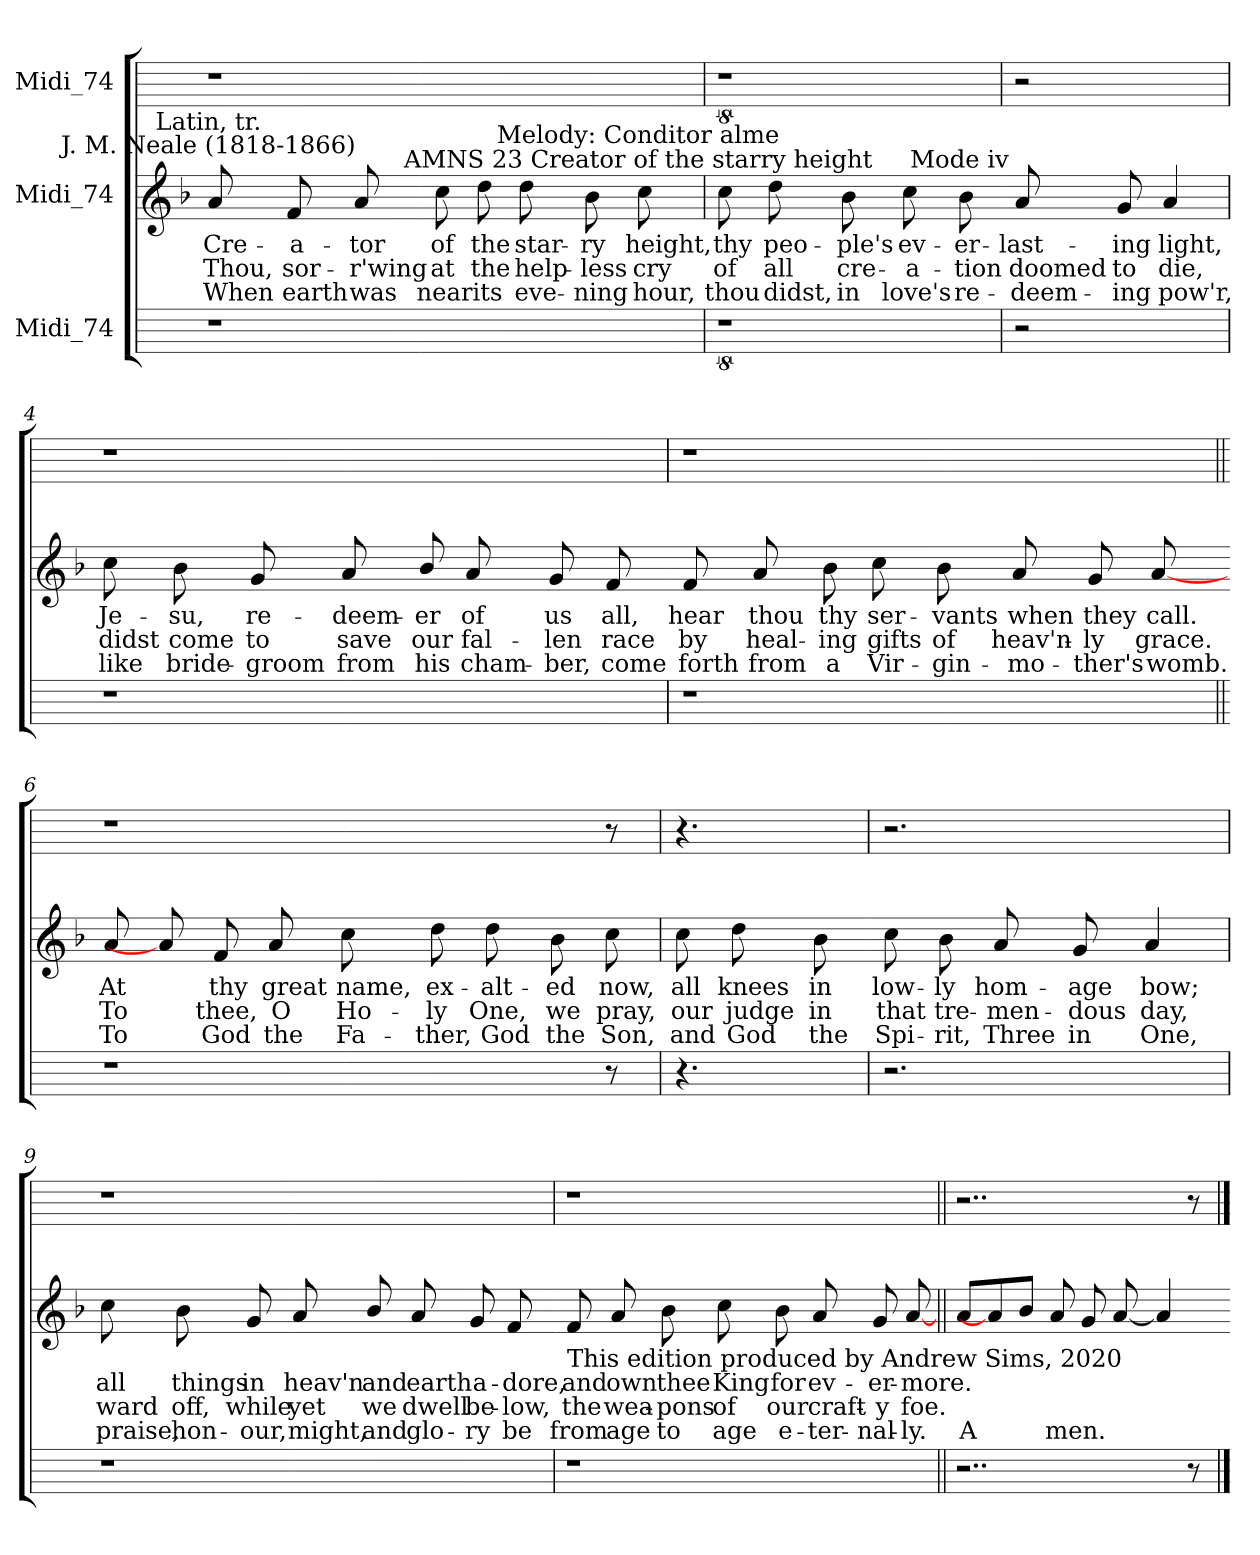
**kern	**kern	**text	**text	**text	**kern
*part3	*part2	*part2	*part2	*part2	*part1
*staff3	*staff2	*staff2	*staff2	*staff2	*staff1
*I"Midi_74	*I"Midi_74	*	*	*	*I"Midi_74
*	*clefG2	*	*	*	*
*	*k[b-]	*	*	*	*
*	*F:	*	*	*	*
=1	=1	=1	=1	=1	=1
!	!LO:TX:a:cj:t=Latin, tr.\nJ. M. Neale (1818-1866)	!	!	!	!
!	!	!LO:LY:b	!LO:LY:b	!LO:LY:b	!
1r	8a	Cre-	-Thou,	When	1r
!	!	!LO:LY:b	!LO:LY:b	!LO:LY:b	!
.	8f	a-	-sor-	-earth	.
!	!	!LO:LY:b	!LO:LY:b	!LO:LY:b	!
.	8a	tor	r'wing	was	.
!	!	!LO:LY:b	!LO:LY:b	!LO:LY:b	!
.	8cc	of	at	near	.
!	!	!LO:LY:b	!LO:LY:b	!LO:LY:b	!
.	8dd	the	the	its	.
!	!	!LO:LY:b	!LO:LY:b	!LO:LY:b	!
.	8dd	star-	-help-	-eve-	.
!	!	!LO:LY:b	!LO:LY:b	!LO:LY:b	!
.	8b-	-ry	less	ning	.
!	!LO:TX:a:cj:t=AMNS 23 Creator of the starry height	!	!	!	!
!	!LO:TX:a:cj:t=Melody&colon; Conditor alme	!	!	!	!
!	!	!LO:LY:b	!LO:LY:b	!LO:LY:b	!
.	8cc	height,	cry	hour,	.
=2	=2	=2	=2	=2	=2
!	!	!LO:LY:b	!LO:LY:b	!LO:LY:b	!
8%5r	8cc	thy	of	thou	8%5r
!	!	!LO:LY:b	!LO:LY:b	!LO:LY:b	!
.	8dd	peo-	-all	didst,	.
!	!	!LO:LY:b	!LO:LY:b	!LO:LY:b	!
.	8b-	ple's	cre-	-in	.
!	!	!LO:LY:b	!LO:LY:b	!LO:LY:b	!
.	8cc	ev-	-a-	-love's	.
!	!LO:TX:a:cj:t=Mode iv	!	!	!	!
!	!	!LO:LY:b	!LO:LY:b	!LO:LY:b	!
.	8b-	er-	-tion	re-	.
!!LO:LB:g=z
=3	=3-	=3	=3	=3	=3
!	!	!LO:LY:b	!LO:LY:b	!LO:LY:b	!
2r	8a	-last-	-doomed	deem-	2r
!	!	!LO:LY:b	!LO:LY:b	!LO:LY:b	!
.	8g	-ing	to	ing	.
!	!	!LO:LY:b	!LO:LY:b	!LO:LY:b	!
.	4a	light,	die,	pow'r,	.
=4	=4	=4	=4	=4	=4
!	!	!LO:LY:b	!LO:LY:b	!LO:LY:b	!
1r	8cc	Je-	-didst	like	1r
!	!	!LO:LY:b	!LO:LY:b	!LO:LY:b	!
.	8b-	su,	come	bride-	.
!	!	!LO:LY:b	!LO:LY:b	!LO:LY:b	!
.	8g	-re-	-to	groom	.
!	!	!LO:LY:b	!LO:LY:b	!LO:LY:b	!
.	8a	deem-	-save	from	.
!	!	!LO:LY:b	!LO:LY:b	!LO:LY:b	!
.	8b-/	er	our	his	.
!	!	!LO:LY:b	!LO:LY:b	!LO:LY:b	!
.	8a	of	fal-	-cham-	.
!	!	!LO:LY:b	!LO:LY:b	!LO:LY:b	!
.	8g	-us	len	ber,	.
!	!	!LO:LY:b	!LO:LY:b	!LO:LY:b	!
.	8f	all,	race	come	.
!!LO:LB:g=z
=5	=5-	=5	=5	=5	=5
!	!	!LO:LY:b	!LO:LY:b	!LO:LY:b	!
1r	8f	hear	by	forth	1r
!	!	!LO:LY:b	!LO:LY:b	!LO:LY:b	!
.	8a	thou	heal-	-from	.
!	!	!LO:LY:b	!LO:LY:b	!LO:LY:b	!
.	8b-	thy	ing	a	.
!	!	!LO:LY:b	!LO:LY:b	!LO:LY:b	!
.	8cc	ser-	-gifts	Vir-	.
!	!	!LO:LY:b	!LO:LY:b	!LO:LY:b	!
.	8b-	-vants	of	gin-	.
!	!	!LO:LY:b	!LO:LY:b	!LO:LY:b	!
.	8a	-when	heav'n-	-mo-	.
!	!	!LO:LY:b	!LO:LY:b	!LO:LY:b	!
.	8g	-they	ly	ther's	.
!	!	!LO:LY:b	!LO:LY:b	!LO:LY:b	!
.	[8a	call.	grace.	womb.	.
!!LO:LB:g=z
=6||	=6-	=6||	=6||	=6||	=6||
!	!	!LO:LY:b	!LO:LY:b	!LO:LY:b	!
1r	8a	At	To	To	1r
.	8a]	.	.	.	.
!	!	!LO:LY:b	!LO:LY:b	!LO:LY:b	!
.	8f	thy	thee,	God	.
!	!	!LO:LY:b	!LO:LY:b	!LO:LY:b	!
.	8a	great	O	the	.
!	!	!LO:LY:b	!LO:LY:b	!LO:LY:b	!
.	8cc	name,	Ho-	-Fa-	.
!	!	!LO:LY:b	!LO:LY:b	!LO:LY:b	!
.	8dd	-ex-	-ly	ther,	.
!	!	!LO:LY:b	!LO:LY:b	!LO:LY:b	!
.	8dd	alt-	-One,	God	.
!	!	!LO:LY:b	!LO:LY:b	!LO:LY:b	!
.	8b-	ed	we	the	.
!	!	!LO:LY:b	!LO:LY:b	!LO:LY:b	!
8r	8cc	now,	pray,	Son,	8r
=7	=7	=7	=7	=7	=7
!	!	!LO:LY:b	!LO:LY:b	!LO:LY:b	!
4.r	8cc	all	our	and	4.r
!	!	!LO:LY:b	!LO:LY:b	!LO:LY:b	!
.	8dd	knees	judge	God	.
!	!	!LO:LY:b	!LO:LY:b	!LO:LY:b	!
.	8b-	in	in	the	.
!!LO:LB:g=z
=8	=8-	=8	=8	=8	=8
!	!	!LO:LY:b	!LO:LY:b	!LO:LY:b	!
2.r	8cc	low-	-that	Spi-	2.r
!	!	!LO:LY:b	!LO:LY:b	!LO:LY:b	!
.	8b-	-ly	tre-	-rit,	.
!	!	!LO:LY:b	!LO:LY:b	!LO:LY:b	!
.	8a	hom-	-men-	-Three	.
!	!	!LO:LY:b	!LO:LY:b	!LO:LY:b	!
.	8g	age	dous	in	.
!	!	!LO:LY:b	!LO:LY:b	!LO:LY:b	!
.	4a	bow;	day,	One,	.
=9	=9	=9	=9	=9	=9
!	!	!LO:LY:b	!LO:LY:b	!LO:LY:b	!
1r	8cc	all	ward	praise,	1r
!	!	!LO:LY:b	!LO:LY:b	!LO:LY:b	!
.	8b-	things	off,	hon-	.
!	!	!LO:LY:b	!LO:LY:b	!LO:LY:b	!
.	8g	-in	while	our,	.
!	!	!LO:LY:b	!LO:LY:b	!LO:LY:b	!
.	8a	heav'n	yet	might,	.
!	!	!LO:LY:b	!LO:LY:b	!LO:LY:b	!
.	8b-/	and	we	and	.
!	!	!LO:LY:b	!LO:LY:b	!LO:LY:b	!
.	8a	earth	dwell	glo-	.
!	!	!LO:LY:b	!LO:LY:b	!LO:LY:b	!
.	8g	-a-	-be-	-ry	.
!	!	!LO:LY:b	!LO:LY:b	!LO:LY:b	!
.	8f	dore,	low,	be	.
!!LO:LB:g=z
=10	=10-	=10	=10	=10	=10
!	!LO:TX:b:t=This edition produced by Andrew Sims, 2020	!	!	!	!
!	!	!LO:LY:b	!LO:LY:b	!LO:LY:b	!
1r	8f	and	the	from	1r
!	!	!LO:LY:b	!LO:LY:b	!LO:LY:b	!
.	8a	own	wea-	-age	.
!	!	!LO:LY:b	!LO:LY:b	!LO:LY:b	!
.	8b-	thee	pons	to	.
!	!	!LO:LY:b	!LO:LY:b	!LO:LY:b	!
.	8cc	King	of	age	.
!	!	!LO:LY:b	!LO:LY:b	!LO:LY:b	!
.	8b-	for	our	e-	.
!	!	!LO:LY:b	!LO:LY:b	!LO:LY:b	!
.	8a	-ev-	-craft-	-ter-	.
!	!	!LO:LY:b	!LO:LY:b	!LO:LY:b	!
.	8g	-er-	-y	nal-	.
!	!	!LO:LY:b	!LO:LY:b	!LO:LY:b	!
.	[8a	-more.	foe.	ly.	.
=11||	=11||	=11||	=11||	=11||	=11||
!	!	!	!	!LO:LY:b	!
2..r	8aL	.	.	A	2..r
.	8a]	.	.	.	.
.	8b-J	.	.	.	.
!	!	!	!	!LO:LY:b	!
.	8a	.	.	men.	.
.	8g	.	.	.	.
.	[8a	.	.	.	.
.	4a]	.	.	.	.
8r	.	.	.	.	8r
==	=-	==	==	==	==
*-	*-	*-	*-	*-	*-
